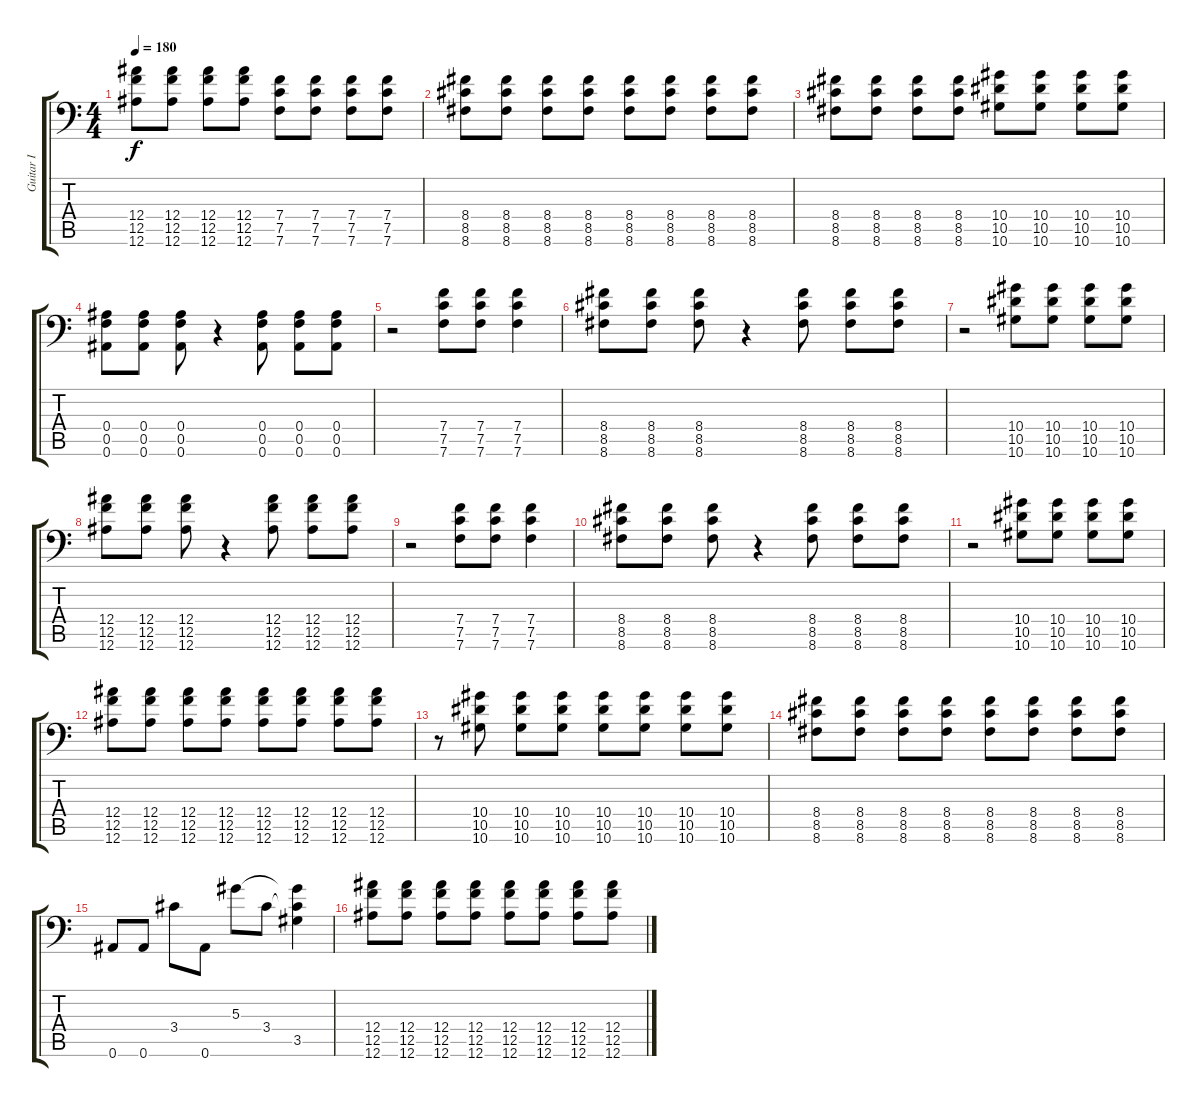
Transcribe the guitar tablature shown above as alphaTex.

\track ("Guitar I" "Guitar I") {instrument distortionguitar}
\staff {score tabs}
\tuning (C4 G3 Eb3 Bb2 F2 Bb1) {hide}
\ts (4 4)
\tempo 180
\clef f4
\ks c
(12.4 12.5 12.6).8{dy f} (12.4 12.5 12.6).8 (12.4 12.5 12.6).8 (12.4 12.5 12.6).8 (7.4 7.5 7.6).8 (7.4 7.5 7.6).8 (7.4 7.5 7.6).8 (7.4 7.5 7.6).8 |
(8.4 8.5 8.6).8 (8.4 8.5 8.6).8 (8.4 8.5 8.6).8 (8.4 8.5 8.6).8 (8.4 8.5 8.6).8 (8.4 8.5 8.6).8 (8.4 8.5 8.6).8 (8.4 8.5 8.6).8 |
(8.4 8.5 8.6).8 (8.4 8.5 8.6).8 (8.4 8.5 8.6).8 (8.4 8.5 8.6).8 (10.4 10.5 10.6).8 (10.4 10.5 10.6).8 (10.4 10.5 10.6).8 (10.4 10.5 10.6).8 |
(0.4 0.5 0.6).8 (0.4 0.5 0.6).8 (0.4 0.5 0.6).8 r.4 (0.4 0.5 0.6).8 (0.4 0.5 0.6).8 (0.4 0.5 0.6).8 |
r.2 (7.4 7.5 7.6).8 (7.4 7.5 7.6).8 (7.4 7.5 7.6).4 |
(8.4 8.5 8.6).8 (8.4 8.5 8.6).8 (8.4 8.5 8.6).8 r.4 (8.4 8.5 8.6).8 (8.4 8.5 8.6).8 (8.4 8.5 8.6).8 |
r.2 (10.4 10.5 10.6).8 (10.4 10.5 10.6).8 (10.4 10.5 10.6).8 (10.4 10.5 10.6).8 |
(12.4 12.5 12.6).8 (12.4 12.5 12.6).8 (12.4 12.5 12.6).8 r.4 (12.4 12.5 12.6).8 (12.4 12.5 12.6).8 (12.4 12.5 12.6).8 |
r.2 (7.4 7.5 7.6).8 (7.4 7.5 7.6).8 (7.4 7.5 7.6).4 |
(8.4 8.5 8.6).8 (8.4 8.5 8.6).8 (8.4 8.5 8.6).8 r.4 (8.4 8.5 8.6).8 (8.4 8.5 8.6).8 (8.4 8.5 8.6).8 |
r.2 (10.4 10.5 10.6).8 (10.4 10.5 10.6).8 (10.4 10.5 10.6).8 (10.4 10.5 10.6).8 |
(12.4 12.5 12.6).8 (12.4 12.5 12.6).8 (12.4 12.5 12.6).8 (12.4 12.5 12.6).8 (12.4 12.5 12.6).8 (12.4 12.5 12.6).8 (12.4 12.5 12.6).8 (12.4 12.5 12.6).8 |
r.8 (10.4 10.5 10.6).8 (10.4 10.5 10.6).8 (10.4 10.5 10.6).8 (10.4 10.5 10.6).8 (10.4 10.5 10.6).8 (10.4 10.5 10.6).8 (10.4 10.5 10.6).8 |
(8.4 8.5 8.6).8 (8.4 8.5 8.6).8 (8.4 8.5 8.6).8 (8.4 8.5 8.6).8 (8.4 8.5 8.6).8 (8.4 8.5 8.6).8 (8.4 8.5 8.6).8 (8.4 8.5 8.6).8 |
0.6.8 0.6.8 3.4.8 0.6.8 5.3.8 3.4.8 (5.3{t} 3.4{t} 3.5).4 |
(12.4 12.5 12.6).8 (12.4 12.5 12.6).8 (12.4 12.5 12.6).8 (12.4 12.5 12.6).8 (12.4 12.5 12.6).8 (12.4 12.5 12.6).8 (12.4 12.5 12.6).8 (12.4 12.5 12.6).8
